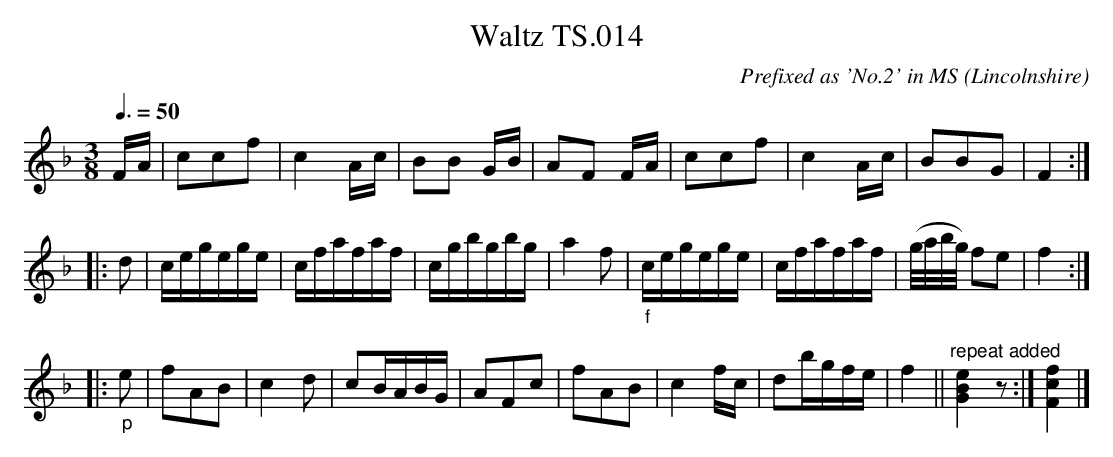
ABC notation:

X:1
T:Waltz TS.014
C:Prefixed as 'No.2' in MS
L:1/8
M:3/8
O:Lincolnshire
Q:3/8=50
K:F
F/A/|ccf|c2A/c/|BB G/B/|AF F/A/|ccf|c2A/c/|BBG|F2:|!
|:d|c/e/g/e/g/e/|c/f/a/f/a/f/|c/g/b/g/b/g/|a2f|"_f"c/e/g/e/g/e/|c/f/a/f/a/f/|(g//a//b//g//) fe|f2:|!
|:"_p"e|fAB|c2d|cB/A/B/G/|AFc|fAB|c2f/c/|db/g/f/e/|f2||"repeat added"[e2B2G2]z:|[f2c2F2]|]
